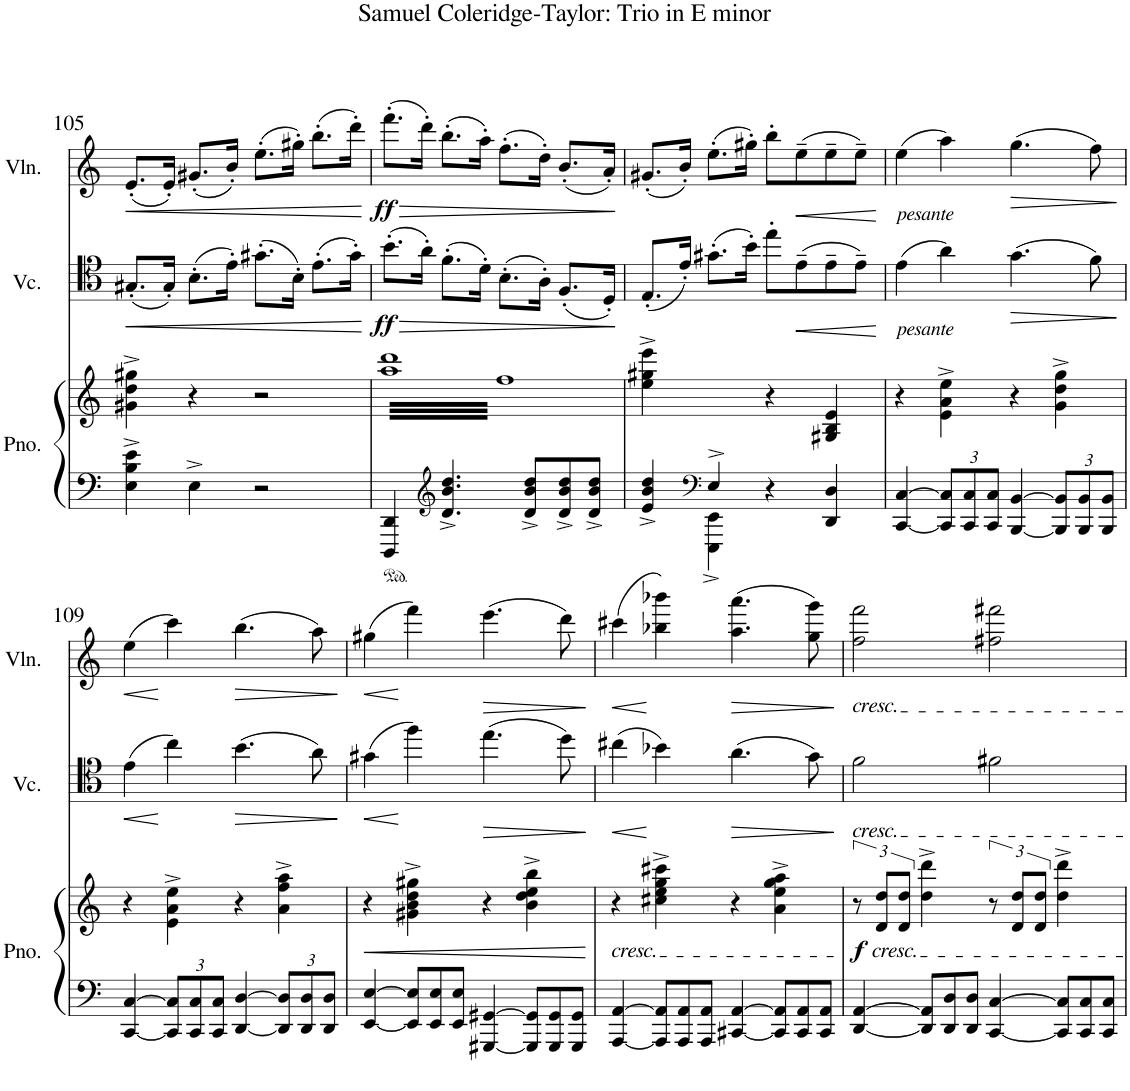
**kern	**kern	**dynam	**kern	**dynam	**kern	**dynam
*part3	*part3	*part3	*part2	*part2	*part1	*part1
*staff4	*staff3	*staff3/4	*staff2	*staff2	*staff1	*staff1
*I"Piano	*	*	*I"Violoncello	*	*I"Violin	*
*I'Pno.	*	*	*I'Vc.	*	*I'Vln.	*
!!LO:PB:g=z
*clefF4	*clefG2	*	*clefC4	*	*clefG2	*
*k[]	*k[]	*	*k[]	*	*k[]	*
*M4/4	*M4/4	*	*M4/4	*	*M4/4	*
*met(c)	*met(c)	*	*met(c)	*	*met(c)	*
=105	=105	=105	=105	=105	=105	=105
!	!	!	!	!LO:HP:b	!	!LO:HP:b
4E\^^^ 4B\^^^ 4e\^^^	4g#X\^^^ 4dd\^^^ 4gg#X\^^^	.	(8.G#X'/L	<	(8.e'/L	<
.	.	.	16G#'/Jk)	.	16e'/Jk)	.
4E^\	4r	.	(8.B'\L	.	(8.g#X'/L	.
.	.	.	16e'\Jk)	.	16b'/Jk)	.
2r	2r	.	(8.g#X'\L	.	(8.ee'\L	.
.	.	.	16B'\Jk)	.	16gg#X'\Jk)	.
.	.	.	(8.e'\L	.	(8.bb'\L	.
.	.	.	16g#'\Jk)	.	16ddd'\Jk)	.
.	.	.	.	[	.	[
=106	=106	=106	=106	=106	=106	=106
!	!	!	!	!LO:HP:b	!	!LO:HP:b
!	!	!	!	!LO:DY:n=1:b	!	!LO:DY:n=1:b
*	*tremolo	*	*	*	*	*
4DDD/'~ 4DD/'~	64aa 64dddLLLL	.	(8.b'\L	> ff	(8.fff'\L	> ff
.	64ff	.	.	.	.	.
.	64aa 64ddd	.	.	.	.	.
.	64ff	.	.	.	.	.
.	64aa 64ddd	.	.	.	.	.
.	64ff	.	.	.	.	.
.	64aa 64ddd	.	.	.	.	.
.	64ff	.	.	.	.	.
.	64aa 64ddd	.	.	.	.	.
.	64ff	.	.	.	.	.
.	64aa 64ddd	.	.	.	.	.
.	64ff	.	.	.	.	.
.	64aa 64ddd	.	16a'\Jk)	.	16ddd'\Jk)	.
.	64ff	.	.	.	.	.
.	64aa 64ddd	.	.	.	.	.
.	64ff	.	.	.	.	.
*clefG2	*	*	*	*	*	*
4.d/^ 4.b/^ 4.dd/^	64aa 64ddd	.	(8.f'\L	.	(8.bb'\L	.
.	64ff	.	.	.	.	.
.	64aa 64ddd	.	.	.	.	.
.	64ff	.	.	.	.	.
.	64aa 64ddd	.	.	.	.	.
.	64ff	.	.	.	.	.
.	64aa 64ddd	.	.	.	.	.
.	64ff	.	.	.	.	.
.	64aa 64ddd	.	.	.	.	.
.	64ff	.	.	.	.	.
.	64aa 64ddd	.	.	.	.	.
.	64ff	.	.	.	.	.
.	64aa 64ddd	.	16d'\Jk)	.	16aa'\Jk)	.
.	64ff	.	.	.	.	.
.	64aa 64ddd	.	.	.	.	.
.	64ff	.	.	.	.	.
.	64aa 64ddd	.	(8.B'\L	.	(8.ff'\L	.
.	64ff	.	.	.	.	.
.	64aa 64ddd	.	.	.	.	.
.	64ff	.	.	.	.	.
.	64aa 64ddd	.	.	.	.	.
.	64ff	.	.	.	.	.
.	64aa 64ddd	.	.	.	.	.
.	64ff	.	.	.	.	.
8d/^^^ 8b/^^^ 8dd/^^^L	64aa 64ddd	.	.	.	.	.
.	64ff	.	.	.	.	.
.	64aa 64ddd	.	.	.	.	.
.	64ff	.	.	.	.	.
.	64aa 64ddd	.	16A'\Jk)	.	16dd'\Jk)	.
.	64ff	.	.	.	.	.
.	64aa 64ddd	.	.	.	.	.
.	64ff	.	.	.	.	.
8d/^^^ 8b/^^^ 8dd/^^^	64aa 64ddd	.	(8.F'/L	.	(8.b'/L	.
.	64ff	.	.	.	.	.
.	64aa 64ddd	.	.	.	.	.
.	64ff	.	.	.	.	.
.	64aa 64ddd	.	.	.	.	.
.	64ff	.	.	.	.	.
.	64aa 64ddd	.	.	.	.	.
.	64ff	.	.	.	.	.
8d/^^^ 8b/^^^ 8dd/^^^J	64aa 64ddd	.	.	.	.	.
.	64ff	.	.	.	.	.
.	64aa 64ddd	.	.	.	.	.
.	64ff	.	.	.	.	.
.	64aa 64ddd	.	16D'/Jk)	.	16a'/Jk)	.
.	64ff	.	.	.	.	.
.	64aa 64ddd	.	.	.	.	.
.	64ffJJJJ	.	.	.	.	.
*	*Xtremolo	*	*	*	*	*
.	.	.	.	]	.	]
=107	=107	=107	=107	=107	=107	=107
*^	*	*	*	*	*	*
4ryy	4e/^^^ 4b/^^^ 4dd/^^^	4ee\^^^ 4gg#X\^^^ 4eee\^^^	.	(8.E'/L	.	(8.g#X'/L	.
.	.	.	.	.	.	.	.
.	.	.	.	.	.	.	.
.	.	.	.	.	.	.	.
.	.	.	.	.	.	.	.
.	.	.	.	.	.	.	.
.	.	.	.	.	.	.	.
.	.	.	.	.	.	.	.
.	.	.	.	.	.	.	.
.	.	.	.	.	.	.	.
.	.	.	.	.	.	.	.
.	.	.	.	.	.	.	.
.	.	.	.	16e'/Jk)	.	16b'/Jk)	.
.	.	.	.	.	.	.	.
.	.	.	.	.	.	.	.
.	.	.	.	.	.	.	.
*clefF4	*	*	*	*	*	*	*
4E^>/	4EEE\^< 4EE\^<	4ryy	.	(8.g#X'\L	.	(8.ee'\L	.
.	.	.	.	.	.	.	.
.	.	.	.	.	.	.	.
.	.	.	.	.	.	.	.
.	.	.	.	.	.	.	.
.	.	.	.	.	.	.	.
.	.	.	.	.	.	.	.
.	.	.	.	.	.	.	.
.	.	.	.	.	.	.	.
.	.	.	.	.	.	.	.
.	.	.	.	.	.	.	.
.	.	.	.	.	.	.	.
.	.	.	.	16b'\Jk)	.	16gg#X'\Jk)	.
.	.	.	.	.	.	.	.
.	.	.	.	.	.	.	.
.	.	.	.	.	.	.	.
2ryy	4r	4r	.	8ee'\L	.	8bb'\L	.
!	!	!	!	!	!LO:HP:b	!	!LO:HP:b
.	.	.	.	(8e~\	<	(8ee~\	<
.	4DD/ 4D/	4G#X/ 4B/ 4e/	.	8e~\	.	8ee~\	.
.	.	.	.	8e~\J)	.	8ee~\J)	.
*v	*v	*	*	*	*	*	*
.	.	.	.	[	.	[
=108	=108	=108	=108	=108	=108	=108
!	!	!	!	!	!LO:TX:b:i:t=pesante	!
!	!	!	!LO:TX:b:i:t=pesante	!	!	!
[4CC/ [4C/	4r	.	(4e\	.	(4ee\	.
*Xbrackettup	*	*	*	*	*	*
12CC/] 12C/]L	4e\^> 4a\^> 4ee\^>	.	4a\)	.	4aa\)	.
12CC/ 12C/	.	.	.	.	.	.
12CC/ 12C/J	.	.	.	.	.	.
!	!	!	!	!LO:HP:b	!	!LO:HP:b
[4BBB/ [4BB/	4r	.	(4.g\	>	(4.gg\	>
12BBB/] 12BB/]L	4g\^ 4dd\^ 4gg\^	.	.	.	.	.
12BBB/ 12BB/	.	.	.	.	.	.
.	.	.	8f\)	.	8ff\)	.
12BBB/ 12BB/J	.	.	.	.	.	.
.	.	.	.	]	.	]
!!LO:LB:g=z
=109	=109	=109	=109	=109	=109	=109
!	!	!	!	!LO:HP:b	!	!LO:HP:b
[4CC/ [4C/	4r	.	(4e\	<	(4ee\	<
12CC/] 12C/]L	4e\^ 4a\^ 4ee\^	.	4cc\)	[	4ccc\)	[
12CC/ 12C/	.	.	.	.	.	.
12CC/ 12C/J	.	.	.	.	.	.
!	!	!	!	!LO:HP:b	!	!LO:HP:b
[4DD/ [4D/	4r	.	(4.b\	>	(4.bb\	>
12DD/] 12D/]L	4a\^ 4ff\^ 4aa\^	.	.	.	.	.
12DD/ 12D/	.	.	.	.	.	.
.	.	.	8a\)	.	8aa\)	.
12DD/ 12D/J	.	.	.	.	.	.
.	.	.	.	]	.	]
=110	=110	=110	=110	=110	=110	=110
!	!	!LO:HP:b	!	!LO:HP:b	!	!LO:HP:b
[4EE/ [4E/	4r	<	(4g#X\	<	(4gg#X\	<
*brackettup	*	*	*	*	*	*
12EE/] 12E/]L	4g#X\^ 4b\^ 4dd\^ 4gg#X\^	.	4ff\)	[	4fff\)	[
12EE/ 12E/	.	.	.	.	.	.
12EE/ 12E/J	.	.	.	.	.	.
!	!	!	!	!LO:HP:b	!	!LO:HP:b
[4GGG#X/ [4GG#X/	4r	.	(4.ee\	>	(4.eee\	>
12GGG#/] 12GG#/]L	4b\^ 4dd\^ 4ee\^ 4bb\^	.	.	.	.	.
12GGG#/ 12GG#/	.	.	.	.	.	.
.	.	.	8dd\)	.	8ddd\)	.
12GGG#/ 12GG#/J	.	.	.	.	.	.
.	.	[	.	]	.	]
=111	=111	=111	=111	=111	=111	=111
!	!LO:TX:b:i:t=cresc.	!	!	!	!	!
!	!	!	!	!LO:HP:b	!	!LO:HP:b
[4AAA/ [4AA/	4r	.	(4cc#X\	<	(4ccc#X\	<
12AAA/] 12AA/]L	4cc#X\^ 4ee\^ 4gg\^ 4ccc#X\^	.	4b-X\)	[	4bb-X\ 4bbb-X\)	[
12AAA/ 12AA/	.	.	.	.	.	.
12AAA/ 12AA/J	.	.	.	.	.	.
!	!	!	!	!LO:HP:b	!	!LO:HP:b
[4CC#X/ [4AA/	4r	.	(4.a\	>	(4.aa\ 4.aaa\	>
12CC#/] 12AA/]L	4a\^ 4ee\^ 4gg\^ 4aa\^	.	.	.	.	.
12CC#/ 12AA/	.	.	.	.	.	.
.	.	.	8g\)	.	8gg\ 8ggg\)	.
12CC#/ 12AA/J	.	.	.	.	.	.
.	.	.	.	]	.	]
=112	=112	=112	=112	=112	=112	=112
!	!	!	!	!	!LO:TX:b:i:t=cresc.	!
!	!	!	!LO:TX:b:i:t=cresc.	!	!	!
!	!LO:TX:b:i:t=cresc.	!	!	!	!	!
!	!	!LO:DY:b	!	!	!	!
[4DD/ [4AA/	12r	f	2f\	.	2ff\ 2fff\	.
.	12d/ 12dd/L	.	.	.	.	.
.	12d/ 12dd/J	.	.	.	.	.
12DD/] 12AA/]L	4dd\^ 4ddd\^	.	.	.	.	.
12DD/ 12D/	.	.	.	.	.	.
12DD/ 12D/J	.	.	.	.	.	.
[4CC/ [4C/	12r	.	2f#X\	.	2ff#X\ 2fff#X\	.
.	12d/ 12dd/L	.	.	.	.	.
.	12d/ 12dd/J	.	.	.	.	.
12CC/] 12C/]L	4dd\^ 4ddd\^	.	.	.	.	.
12CC/ 12C/	.	.	.	.	.	.
12CC/ 12C/J	.	.	.	.	.	.
=	=	=	=	=	=	=
*-	*-	*-	*-	*-	*-	*-
